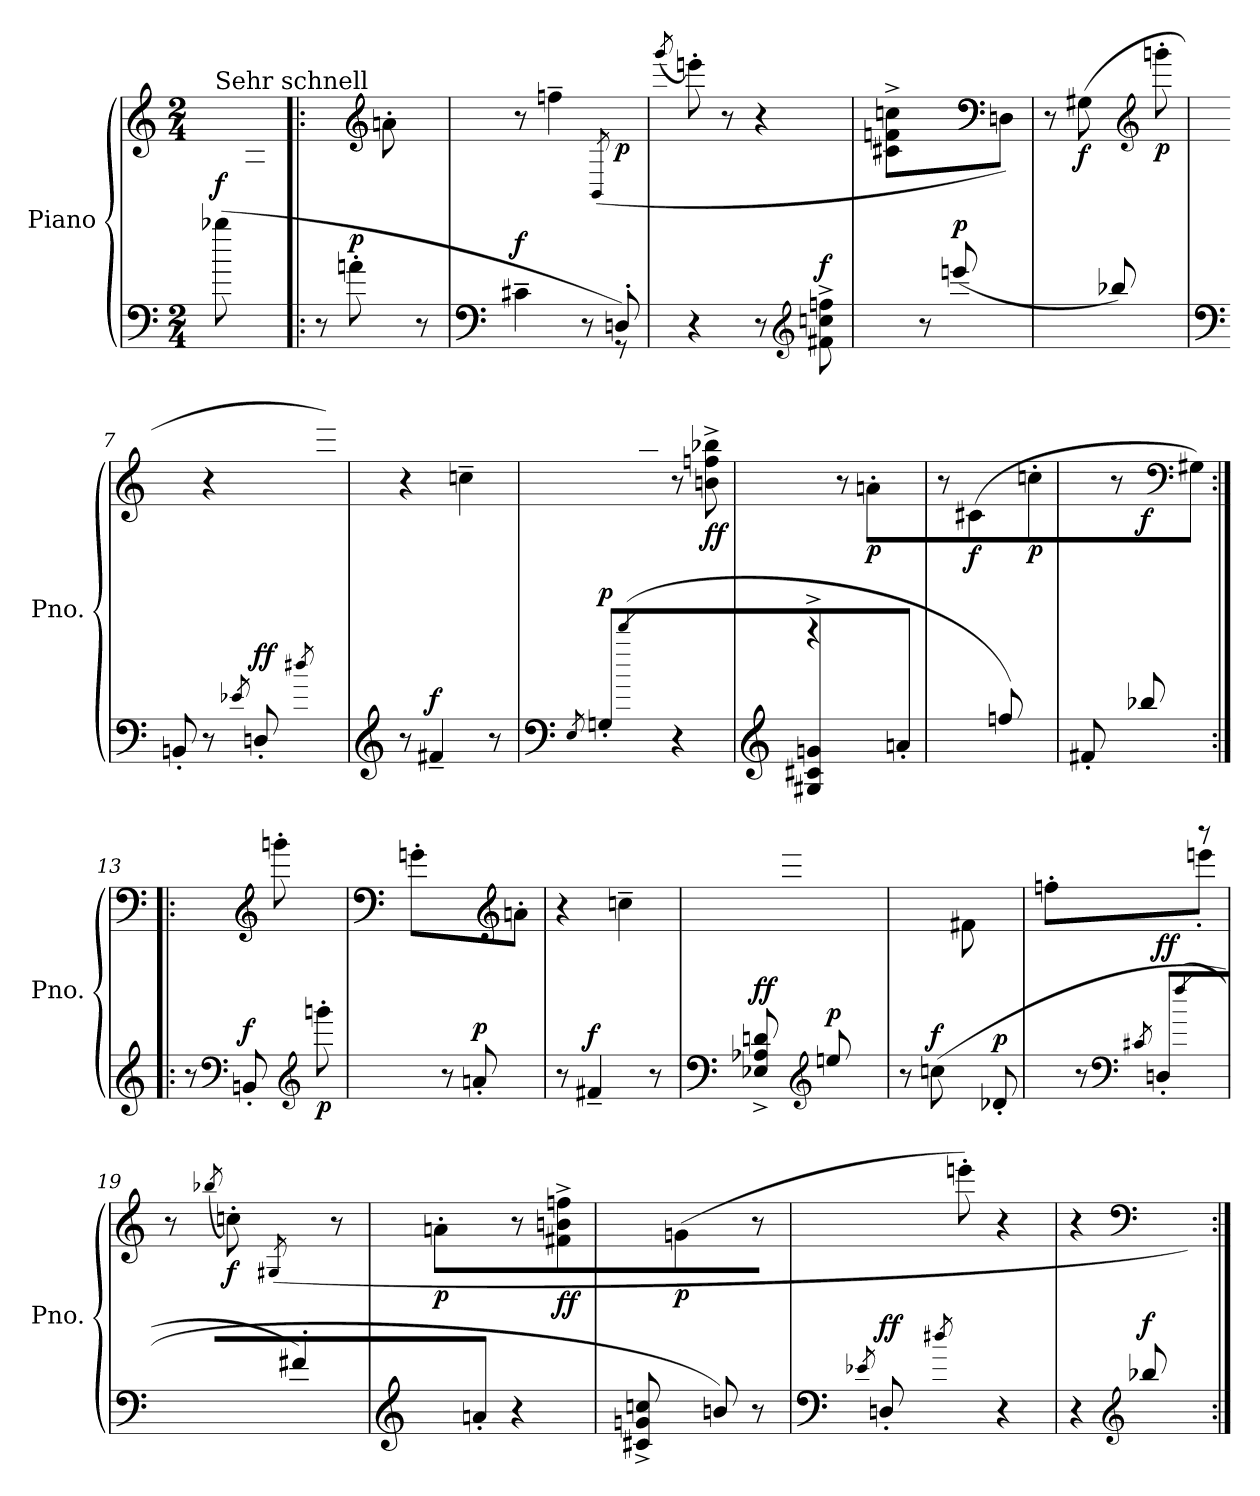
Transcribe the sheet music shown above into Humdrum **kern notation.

**kern	**kern	**dynam
*part1	*part1	*part1
*staff2	*staff1	*staff1/2
*I"Piano	*	*
*I'Pno.	*	*
*clefF4	*clefG2	*
*k[]	*k[]	*
*M2/4	*M2/4	*
*MM110	*MM110	*
=1	=1	=1
*	*^	*
!	!LO:TX:a:t=Sehr schnell	!	!
!	!	!	!LO:DY:a=2
(8bb-X\L	4raayy	8ryy	f
8ryy	.	8G#X/J)	.
=2!|:	=2!|:	=2!|:	=2!|:
8r	4ryy	4ryy	.
!	!	!	!LO:DY:a=2
8an'\	.	.	p
*	*clefG2	*	*
8ryy	4raayy	8an'\	.
8r	.	8ryy	.
*	*v	*v	*
=3	=3	=3
*clefF4	*	*
*^	*^	*
!	!	!	!	!LO:DY:a=2
*	*	*v	*v	*
4.ryy	4c#X~\	8r	f
.	.	4ffn~\	.
.	8r	.	.
.	.	(8qBB/	.
!	!	!	!LO:DY:b
8Dn'/)	8r	8ryy	p
*v	*v	*	*
=4	=4	=4
.	(8qggg/	.
4r	8eeen'\)	.
.	8r	.
8r	4r	.
*clefG2	*	*
!	!	!LO:DY:a=2
8f#X\^ 8ccn\^ 8ffn\^	.	f
=5	=5	=5
*	*^	*
8ryy	4ryy	8c#X\^ 8fn\^ 8ccn\^	.
8r	.	4ryy	.
!	!	!	!LO:DY:a=2
(8eeen/L	8raayy	.	p
*	*clefF4	*	*
8ryy	8rcyy	8Dn\J)	.
*	*v	*v	*
=6	=6	=6
*^	*	*
4ryy	2ryy	8r	.
!	!	!	!LO:DY:b
.	.	(8G#X\	f
8bb-X/)	.	8ryy	.
*	*	*clefG2	*
!	!	!	!LO:DY:b
8ryy	.	8gggn'\	p
!!LO:LB:g=z
=7	=7	=7	=7
*clefF4	*	*	*
*	*	*^	*
8BBn'/	8rcyy	8ryy	4.ryy	.
8ryy	8r	4r	.	.
.	8qe-X/	.	.	.
!	!	!	!	!LO:DY:a=2
4ryy	8Dn'/L	.	.	ff
.	(8qdd#X/	.	.	.
.	8ryy	8ryy	8eeen'\J)	.
*v	*v	*	*	*
*	*v	*v	*
=8	=8	=8
*clefG2	*	*
8r	4r	.
!	!	!LO:DY:a=2
4f#X~/	.	f
.	4ccn~\	.
8r	.	.
=9	=9	=9
*clefF4	*	*
8qE/	.	.
*	*^	*
!	!	!	!LO:DY:a=2
8Gn'/L	8ryy	8ryy	p
(8qddd/	.	.	.
8ryy	8ryy	8bbn'\J)	.
4r	8r	4ryy	.
!	!	!	!LO:DY:b
.	8bn\^ 8ffn\^ 8bb-X\^	.	ff
*	*v	*v	*
=10	=10	=10
*clefG2	*	*
*^	*	*
8G#X/^ 8c#X/^ 8gn/^	4raaaa	8ryy	.
4ryy	.	8r	.
!	!	!	!LO:DY:b
.	4ryy	8an'\L	p
8an'/J	.	8ryy	.
=11	=11	=11	=11
4ryy	2ryy	8r	.
!	!	!	!LO:DY:b
.	.	(8c#X/	f
8ffn/)	.	8ryy	.
!	!	!	!LO:DY:b
8ryy	.	8ccn'\	p
!!LO:LB:g=z
=12	=12	=12	=12
8f#X'/	4ryy	8ryy	.
8ryy	.	8r	.
!	!	!	!LO:DY:b
(8bb-X/L	4ryy	8ryy	f
*	*	*clefF4	*
8ryy	.	8G#X\J)	.
*v	*v	*	*
=13:|!|:	=13:|!|:	=13:|!|:
*	*^	*
8r	4ryy	4ryy	.
*clefF4	*	*	*
!	!	!	!LO:DY:a=2
8BBn'/	.	.	f
*	*clefG2	*	*
8ryy	8ryy	8gggn'\	.
*clefG2	*	*	*
!	!	!	!LO:DY:b=2
8gggn'\	8ryy	8ryy	p
=14	=14	=14	=14
*	*clefF4	*	*
8ryy	4rCCCCyy	8gn'\	.
8r	.	4ryy	.
!	!	!	!LO:DY:a=2
8an'/L	8rcyy	.	p
*	*clefG2	*	*
8ryy	8raayy	8an'\J	.
*	*v	*v	*
=15	=15	=15
8r	4r	.
!	!	!LO:DY:a=2
4f#X~/	.	f
.	4ccn~\	.
8r	.	.
=16	=16	=16
*clefF4	*	*
*	*^	*
!	!	!	!LO:DY:a=2
8E-X/^ 8A-X/^ 8dn/^L	8ryy	8ryy	ff
8ryy	8ryy	8een\^ 8bb-X\^ 8eee-X\^J	.
*clefG2	*	*	*
!	!	!	!LO:DY:a=2
(8een/L	8ryy	8ryy	p
8ryy	8ryy	8dn\J)	.
!!LO:LB:g=z	!!
=17	=17	=17	=17
8r	2ryy	4ryy	.
!	!	!	!LO:DY:a=2
(8ccn\	.	.	f
8ryy	.	8f#X\)	.
!	!	!	!LO:DY:a=2
8d-X'/	.	8ryy	p
=18	=18	=18	=18
8ryy	4ryy	8ffn'\	.
8r	.	4ryy	.
*clefF4	*	*	*
8qc#X/	.	.	.
!	!	!	!LO:DY:a=2
8Dn'/L	8ryy	.	ff
(8qff/	.	.	.
8ryy	8r	8eeen'\J)	.
*	*v	*v	*
=19	=19	=19
*^	*	*
4ryy	2rCCyy	8r	.
.	.	(>8qbb-X/	.
!	!	!	!LO:DY:b
.	.	8ccn'\)	f
.	.	(>8qG#X/	.
8f#X'/)	.	8ryy	.
8ryy	.	8r	.
=20	=20	=20	=20
*clefG2	*	*	*
!	!	!	!LO:DY:b
8ryy	8ryy	8an'\L	p
8an'/J	8ryy	8ryy	.
4ryy	4r	8r	.
!	!	!	!LO:DY:b
.	.	8f#X\^ 8bn\^ 8ffn\^	ff
=21	=21	=21	=21
8c#X/^ 8gn/^ 8ccn/^	8ryy	8ryy	.
!	!	!	!LO:DY:b
8ryy	8ryy	(8gn/	p
8bn/)	8ryy	8ryy	.
8ryy	8r	8r	.
*v	*v	*	*
!!LO:LB:g=z
=22	=22	=22
*clefF4	*	*
8qe-X/	.	.
*	*^	*
!	!	!	!LO:DY:a=2
8Dn'/L	4ryy	8ryy	ff
(>8qdd#X/	.	.	.
8ryy	.	8eeen'\J)	.
4r	4r	4ryy	.
=23	=23	=23	=23
4r	4r	4.ryy	.
*clefG2	*clefF4	*	*
!	!	!	!LO:DY:a=2
(8bb-X/L	4ryy	.	f
8ryy	.	8G#X\J)	.
*	*v	*v	*
=:|!	=:|!	=:|!
*-	*-	*-
